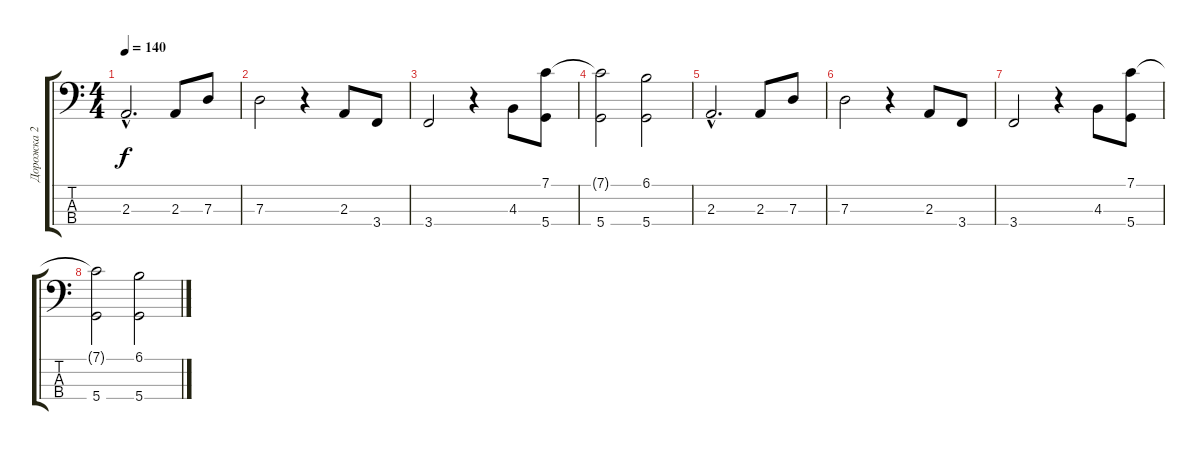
\track ("Дорожка 2" "Дорожка 2") {instrument electricbasspick}
\staff {score tabs}
\tuning (F2 C2 G1 D1) {hide}
\ts (4 4)
\tempo 140
\clef f4
\ks c
2.3{hac}.2{d dy f} 2.3.8 7.3.8 |
7.3.2 r.4 2.3.8 3.4.8 |
3.4.2 r.4 4.3.8 (7.1 5.4).8 |
(7.1{t} 5.4).2 (6.1 5.4).2 |
2.3{hac}.2{d} 2.3.8 7.3.8 |
7.3.2 r.4 2.3.8 3.4.8 |
3.4.2 r.4 4.3.8 (7.1 5.4).8 |
(7.1{t} 5.4).2 (6.1 5.4).2
